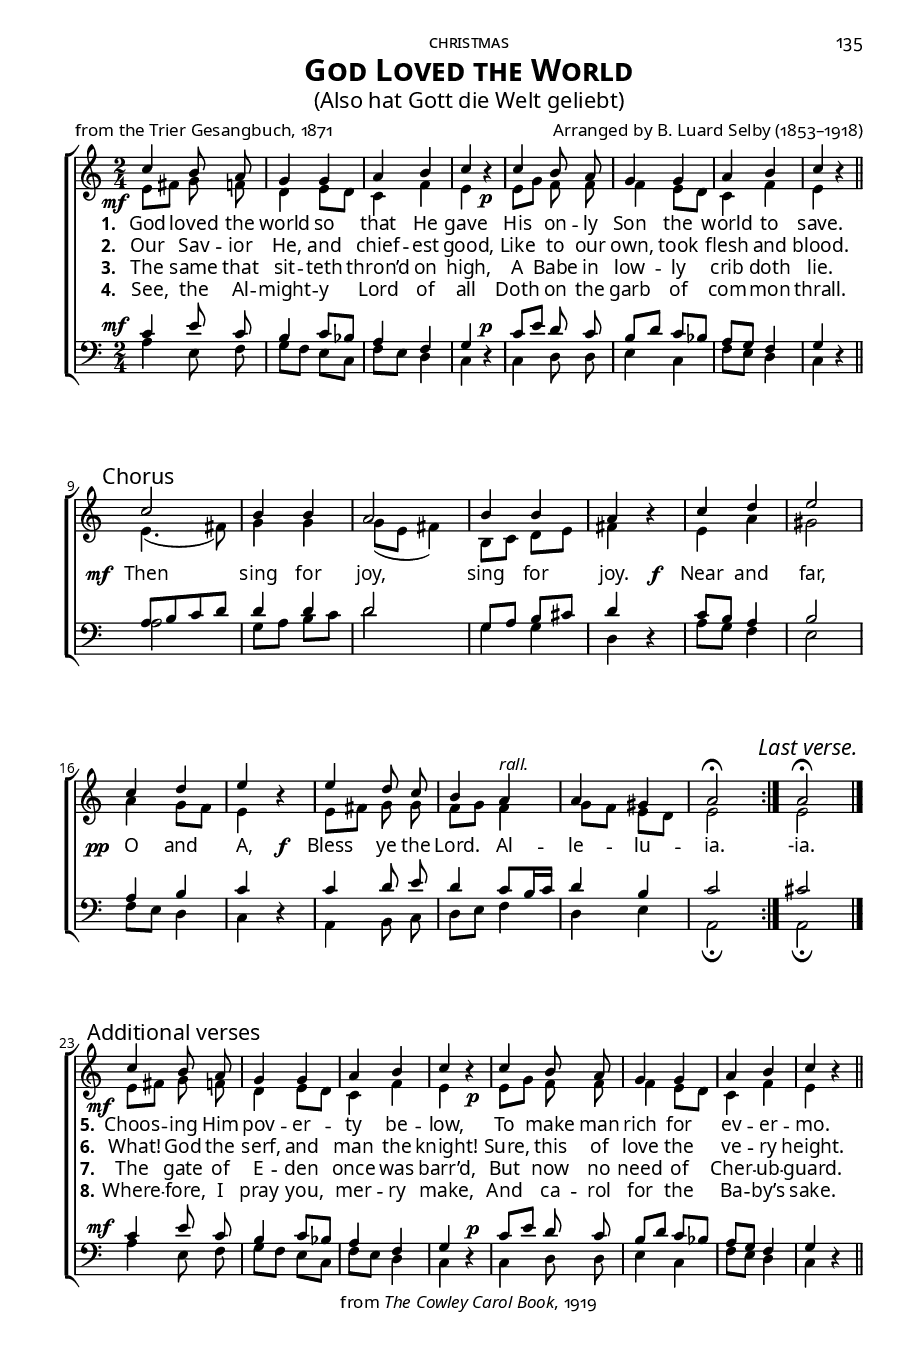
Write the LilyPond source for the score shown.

\version "2.14.2"
\include "util.ly"
\header {
  title = \markup{\override #'(font-name . "Garamond Premier Pro Semibold"){ \abs-fontsize #15 \smallCapsOldStyle"God Loved the World"}}
  subtitle = \markup{\override #'(font-name . "Garamond Premier Pro"){ \abs-fontsize #10.5 "(Also hat Gott die Welt geliebt)"}}
  poet = \markup\oldStyleNum"from the Trier Gesangbuch, 1871"
  composer = \markup\oldStyleNum"Arranged by B. Luard Selby (1853–1918)"
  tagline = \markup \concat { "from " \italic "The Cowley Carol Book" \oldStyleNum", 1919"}
}
\paper {
  %print-all-headers = ##t
  paper-height = 9\in
  paper-width = 6\in
  indent = 0\in
  %system-system-spacing = #'((basic-distance . 10) (padding . 0))
  %system-system-spacing =
  %  #'((basic-distance . 0)
  %     (minimum-distance . 0)
  %     (padding . -5)
  %     (stretchability . 100))
  ragged-last-bottom = ##f
  ragged-bottom = ##f
  two-sided = ##t
  inner-margin = 0.5\in
  outer-margin = 0.25\in
  top-margin = 0.25\in
  bottom-margin = 0.25\in
  first-page-number = #135
  print-first-page-number = ##t
  headerLine = \markup{\override #'(font-name . "Garamond Premier Pro") \smallCapsOldStyle"christmas"}
  oddHeaderMarkup = \markup\fill-line{
     \override #'(font-name . "Garamond Premier Pro")\abs-fontsize #8.5
     \combine 
        \fill-line{"" \on-the-fly #print-page-number-check-first
        \oldStylePageNum""
        }
        \fill-line{\headerLine}
  }
  evenHeaderMarkup = \markup {
     \override #'(font-name . "Garamond Premier Pro")\abs-fontsize #8.5
     \combine
        \on-the-fly #print-page-number-check-first
        \oldStylePageNum""
        \fill-line{\headerLine}
  }
}
#(set-global-staff-size 15) \paper{ #(define fonts (make-pango-font-tree "GoudyOlSt BT" "Garamond Premier Pro" "Garamond Premier Pro" (/ 15 20))) }
global = {
  \key c \major
  \time 2/4
  \autoBeamOff
  \override DynamicLineSpanner #'staff-padding = #0.0
  \override DynamicLineSpanner #'Y-extent = #'(-1 . 1)
}

sopMusic = \relative c'' {
  \override DynamicText #'X-offset = #-4
  \once\override DynamicText #'X-offset = #-5
  c4_\mf b8 a |
  g4 g |
  a b c b\rest |
  c_\p b8 a |
  
  g4 g |
  a b |
  c b\rest \bar "||" \break
  \once \override Score.RehearsalMark #'self-alignment-X = #LEFT
  \mark "Chorus"
  c2 |
  b4 b |
  
  a2 |
  b4 b |
  a b\rest |
  c d |
  e2 |
  c4 d |
  
  e b\rest |
  e d8 c |
  b4 a^\markup\italic"rall."
  a gis |
  a2\fermata \bar ":|"
  a\fermata \bar "|."
  \once \override Score.RehearsalMark #'break-visibility = #end-of-line-visible
  \once \override Score.RehearsalMark #'self-alignment-X = #RIGHT
  \mark\markup\italic"Last verse." \break
  
  
  \once\override DynamicText #'X-offset = #-5
  c4_\mf  % \once \override Score.RehearsalMark #'self-alignment-X = #LEFT
  \mark "Additional verses"
    b8 a |
  g4 g |
  a b c b\rest |
  c_\p b8 a |
  
  g4 g |
  a b |
  c b\rest \bar "||" \break
}
sopWords = \lyricmode {
  
}

altoMusic = \relative c' {
  e8[ fis] g f |
  d4 e8[ d] |
  c4 f |
  e s |
  e8[ g] f f |
  
  f4 e8[ d] |
  c4 f |
  e s |
  e4.( fis8) |
  g4 g |
  
  g8([ e] fis4) |
  b,8[ c] d[ e] |
  fis4 s |
  e a |
  gis2 |
  a4 g8[ f] |
  
  e4 s |
  e8[ fis] g g |
  f[ g] f4 |
  g8[ f] e[ d] |
  e2 |
  e \bar "|."
  
  
  
  e8[ fis] g f |
  d4 e8[ d] |
  c4 f |
  e s |
  e8[ g] f f |
  
  f4 e8[ d] |
  c4 f |
  e s \bar "||"
}
altoWords = {
  \dropLyricsV
  \lyricmode {
    \set stanza = #"1. "
    God loved the world so that He gave
    His on -- ly Son the world to save.
  }
  \set stanza = \markup\dynamic"  mf "
  \lyricmode {
    Then sing for joy, sing for joy.
  }
  \set stanza = \markup\dynamic"f  "
  \lyricmode {
    Near and far, 
  }
  \set stanza = \markup\dynamic"  pp "
  \lyricmode {
    O and A,
  }
  \set stanza = \markup\dynamic"f  "
  \lyricmode {
    Bless ye the Lord.
    Al -- le -- lu -- ia.
    -ia.
    
    \set stanza = #"5."
    Choos -- ing Him pov -- er -- ty be -- low,
    To make man rich for ev -- er -- mo.
  }
}
altoWordsII = \lyricmode {
  \dropLyricsV
%\markup\italic
  \set stanza = #"2. "
  Our Sav -- ior He, and chief -- est good,
  Like to our own, took flesh and blood.
  
  \repeat unfold 22 {\skip1}
  \set stanza = #"6."
  What! God the serf, and man the knight!
  Sure, this of love the ve -- ry height.
}
altoWordsIII = \lyricmode {
  \dropLyricsV
  \set stanza = #"3. "
  The same that sit -- teth thron’d on high,
  A Babe in low -- ly crib doth lie.
  
  \repeat unfold 22 {\skip1}
  \set stanza = #" 7."
  The gate of E -- den once was barr’d,
  But now no need of Cher -- ub -- guard.
}
altoWordsIV = \lyricmode {
  \dropLyricsV
  \set stanza = #"4. "
  See, the Al -- might -- y Lord of all
  Doth on the garb of com -- mon thrall.
  
  \repeat unfold 22 {\skip1}
  \set stanza = #" 8."
  Where -- fore, I pray you, mer -- ry make,
  And ca -- rol for the Ba -- by’s sake.
}
altoWordsV = \lyricmode {
  \set stanza = #" 5. "
  \set ignoreMelismata = ##t
}
altoWordsVI = \lyricmode {
  \set stanza = #" 6. "
  \set ignoreMelismata = ##t
}
tenorMusic = \relative c' {
  c4 e8 c |
  b4 c8[ bes] |
  a4 f |
  g s |
  c8[ e] d c |
  
  b[ d] c[ bes] |
  a[ g] f4 |
  g s |
  a8[ b c d] |
  d4 d |
  
  d2 |
  g,8[ a] b[ cis] |
  d4 s |
  c8[ b] a4 |
  b2 |
  a4 b |
  
  c s |
  c d8 e |
  d4 c8[ b16 c] |
  d4 b |
  c2 |
  cis2 \bar "|."
  
  
  
  c4 e8 c |
  b4 c8[ bes] |
  a4 f |
  g s |
  c8[ e] d c |
  
  b[ d] c[ bes] |
  a[ g] f4 |
  g s |
}
tenorWords = \lyricmode {

}

bassMusic = \relative c {
  \override DynamicText #'X-offset = #-4
  \once\override DynamicText #'X-offset = #-5
  a'4^\mf e8 f |
  g[ f] e[ c] |
  f[ e] d4 |
  c d\rest |
  c^\p d8 d |
  
  e4 c |
  f8[ e] d4 |
  c d\rest |
  a'2 |
  g8[ a] b[ c] |
  
  d2 |
  g,4 g |
  d d\rest |
  a'8[ g] f4 |
  e2 |
  f8[ e] d4 |
  
  c4 d\rest |
  a b8 c |
  d[ e] f4 |
  d e |
  a,2\fermata |
  a\fermata \bar "|."
  
  
  
  \once\override DynamicText #'X-offset = #-5
  a'4^\mf e8 f |
  g[ f] e[ c] |
  f[ e] d4 |
  c d\rest |
  c^\p d8 d |
  
  e4 c |
  f8[ e] d4 |
  c d\rest |
}
bassWords = \lyricmode {

}

pianoRH = \relative c' {
  
}
pianoLH = \relative c' {
  
}

\score {
  <<
   \new ChoirStaff <<
    \new Staff = women <<
      \new Voice = "sopranos" { \voiceOne << \global \sopMusic >> }
      \new Voice = "altos" { \voiceTwo << \global \altoMusic >> }
    >>
    \new Lyrics \with { alignAboveContext = #"women" \override VerticalAxisGroup #'nonstaff-relatedstaff-spacing = #'((basic-distance . 1))} \lyricsto "sopranos" \sopWords
    \new Lyrics = "altosVI"  \with { alignBelowContext = #"women" } \lyricsto "sopranos" \altoWordsVI
    \new Lyrics = "altosV"  \with { alignBelowContext = #"women" } \lyricsto "sopranos" \altoWordsV
    \new Lyrics = "altosIV"  \with { alignBelowContext = #"women" } \lyricsto "sopranos" \altoWordsIV
    \new Lyrics = "altosIII"  \with { alignBelowContext = #"women" } \lyricsto "sopranos" \altoWordsIII
    \new Lyrics = "altosII"  \with { alignBelowContext = #"women" } \lyricsto "sopranos" \altoWordsII
    \new Lyrics = "altos"  \with { alignBelowContext = #"women" \override VerticalAxisGroup #'nonstaff-relatedstaff-spacing = #'((basic-distance . 1)) } \lyricsto "sopranos" \altoWords
   \new Staff = men <<
      \clef bass
      \new Voice = "tenors" { \voiceOne << \global \tenorMusic >> }
      \new Voice = "basses" { \voiceTwo << \global \bassMusic >> }
    >>
    \new Lyrics \with { alignAboveContext = #"men" \override VerticalAxisGroup #'nonstaff-relatedstaff-spacing = #'((basic-distance . 1)) } \lyricsto "tenors" \tenorWords
    \new Lyrics \with { alignBelowContext = #"men" \override VerticalAxisGroup #'nonstaff-relatedstaff-spacing = #'((basic-distance . 1)) } \lyricsto "basses" \bassWords
  >>
%    \new PianoStaff << \new Staff { \new Voice { \pianoRH } } \new Staff { \clef "bass" \pianoLH } >>
  >>
  \layout {
    \context {
      \Score
      %\override SpacingSpanner #'base-shortest-duration = #(ly:make-moment 1 2)
      %\override SpacingSpanner #'common-shortest-duration = #(ly:make-moment 1 2)
    }
    \context {
      % Remove all empty staves
      % \Staff \RemoveEmptyStaves \override VerticalAxisGroup #'remove-first = ##t
    }
    \context {
      \Lyrics
      \override LyricText #'X-offset = #center-on-word
    }
  }
}

